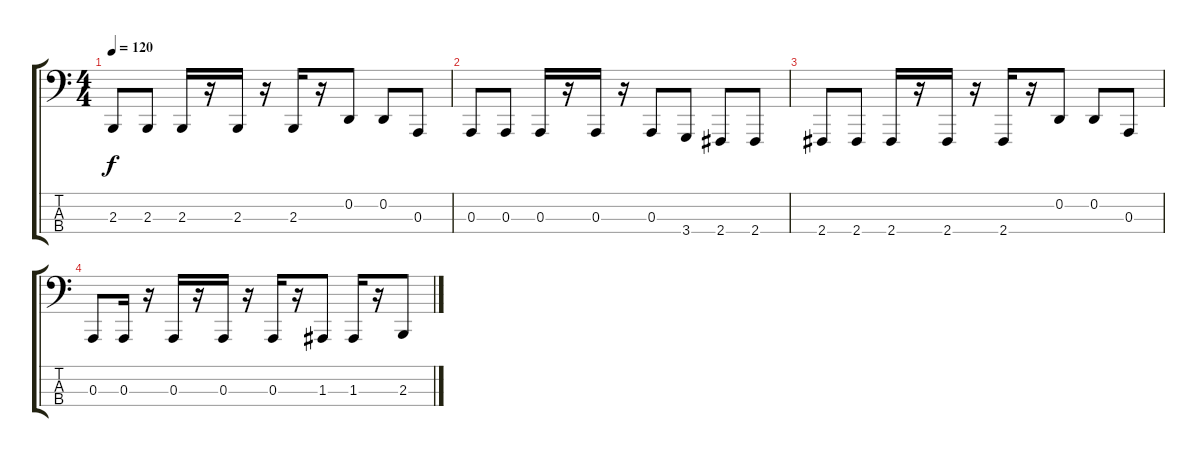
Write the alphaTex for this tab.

\track "" {instrument lead2sawtooth}
\staff {score tabs}
\tuning (G2 D2 A1 E1) {hide}
\ts (4 4)
\tempo 120
\clef f4
\ks c
2.3.8{dy f} 2.3.8 2.3.16 r.16 2.3.16 r.16 2.3.16 r.16 0.2.8 0.2.8 0.3.8 |
0.3.8 0.3.8 0.3.16 r.16 0.3.16 r.16 0.3.8 3.4.8 2.4.8 2.4.8 |
2.4.8 2.4.8 2.4.16 r.16 2.4.16 r.16 2.4.16 r.16 0.2.8 0.2.8 0.3.8 |
0.3.8 0.3.16 r.16 0.3.16 r.16 0.3.16 r.16 0.3.16 r.16 1.3.8 1.3.16 r.16 2.3.8
